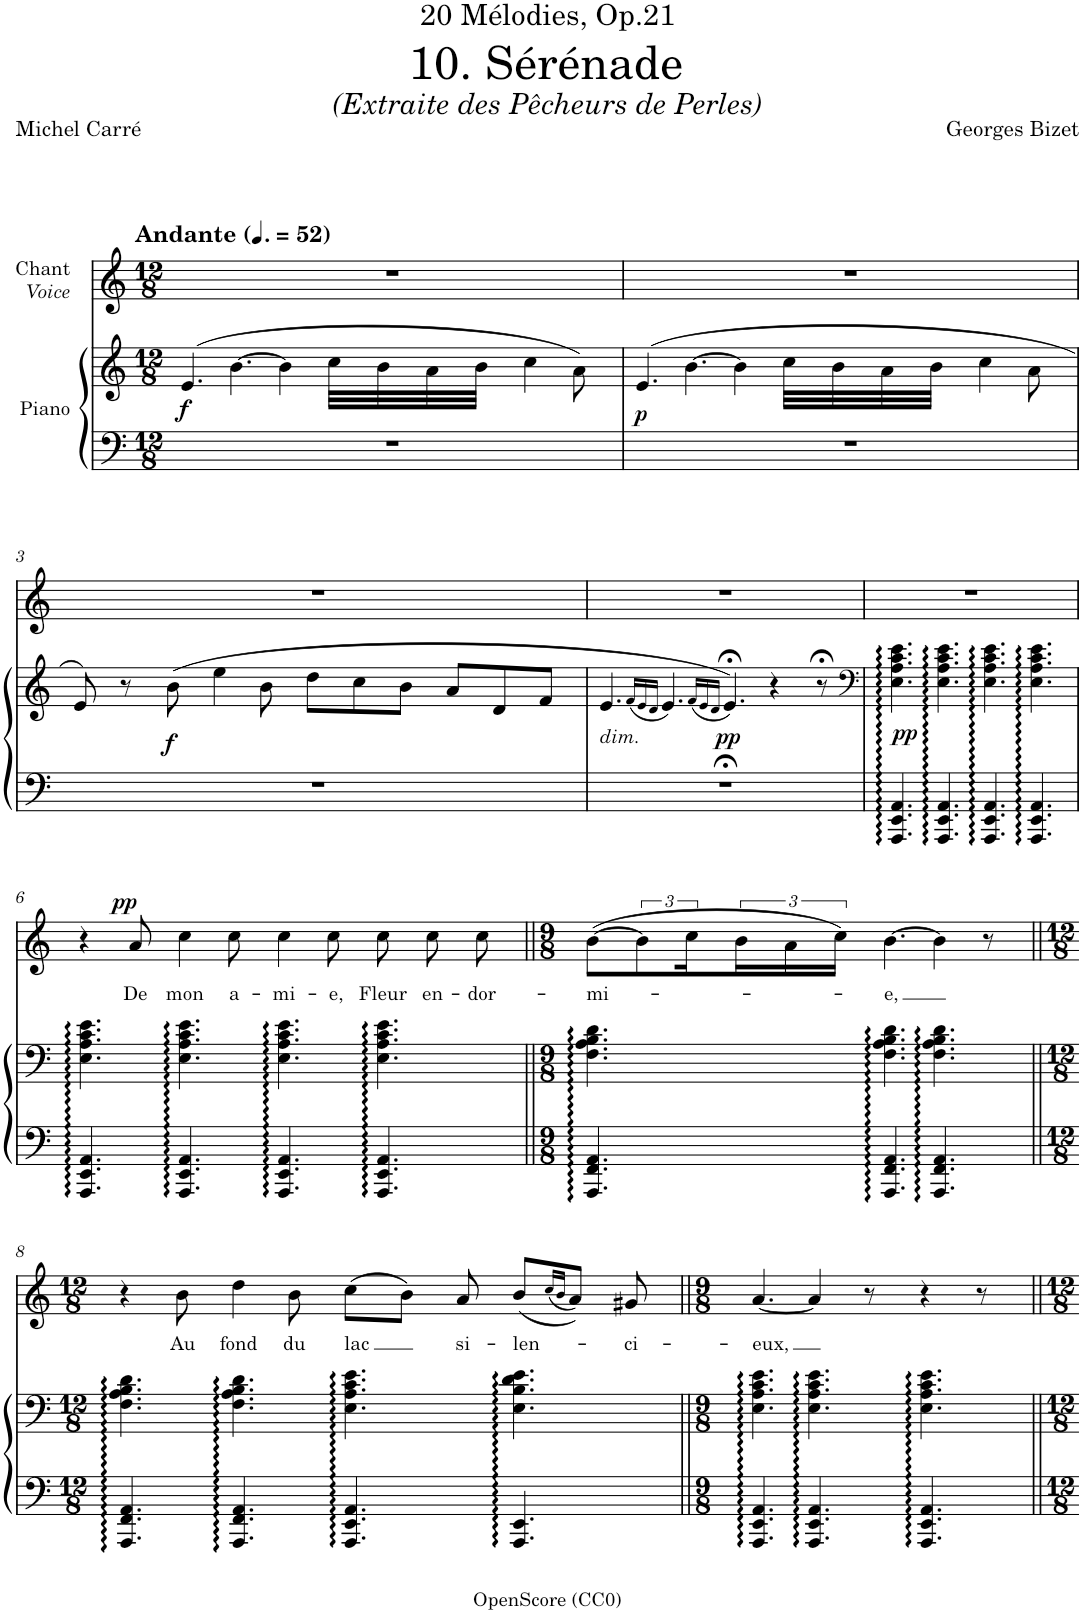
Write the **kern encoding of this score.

**kern	**kern	**dynam	**kern	**text	**dynam
*part2	*part2	*part2	*part1	*part1	*part1
*staff3	*staff2	*staff2/3	*staff1	*staff1	*staff1
*I"Piano	*	*	*I"Chant Voice	*	*
*I'Pno	*	*	*	*	*
*clefF4	*clefG2	*	*clefG2	*	*
*k[]	*k[]	*	*k[]	*	*
*M12/8	*M12/8	*	*M12/8	*	*
*MM78	*MM78	*	*MM78	*	*
=1	=1	=1	=1	=1	=1
!	!	!	!LO:TX:a:B:t=Andante	!	!
!	!	!LO:DY:b	!	!	!
1.r	(4.e/	f	1.r	.	.
.	[4.b\	.	.	.	.
.	4b\]	.	.	.	.
.	32cc\LLL	.	.	.	.
.	32b\	.	.	.	.
.	32a\	.	.	.	.
.	32b\JJJ	.	.	.	.
.	4cc\	.	.	.	.
.	8a\)	.	.	.	.
=2	=2	=2	=2	=2	=2
!	!	!LO:DY:b	!	!	!
1.r	(4.e/	p	1.r	.	.
.	[4.b\	.	.	.	.
.	4b\]	.	.	.	.
.	32cc\LLL	.	.	.	.
.	32b\	.	.	.	.
.	32a\	.	.	.	.
.	32b\JJJ	.	.	.	.
.	4cc\	.	.	.	.
.	8a\	.	.	.	.
!!LO:LB:g=z
=3	=3	=3	=3	=3	=3
1.r	8e/)	.	1.r	.	.
.	8r	.	.	.	.
!	!	!LO:DY:b	!	!	!
.	(8b\	f	.	.	.
.	4ee\	.	.	.	.
.	8b\	.	.	.	.
.	8dd\L	.	.	.	.
.	8cc\	.	.	.	.
.	8b\J	.	.	.	.
.	8a/L	.	.	.	.
.	8d/	.	.	.	.
.	8f/J	.	.	.	.
=4	=4	=4	=4	=4	=4
!	!LO:TX:b:i:t=dim.	!	!	!	!
1.r;<	4.e/	.	1.r	.	.
.	(16qf/LL	.	.	.	.
.	16qe/	.	.	.	.
.	16qd/JJ	.	.	.	.
.	4.e/)	.	.	.	.
.	(16qf/LL	.	.	.	.
.	16qe/	.	.	.	.
.	16qd/JJ	.	.	.	.
!	!	!LO:DY:b	!	!	!
.	4.e;</))	pp	.	.	.
.	4r	.	.	.	.
.	8r;<	.	.	.	.
=5	=5	=5	=5	=5	=5
*	*clefF4	*	*	*	*
!	!	!LO:DY:b	!	!	!
4.AAA/ 4.EE/ 4.AA/	4.E\ 4.A\ 4.c\ 4.e\	pp	1.r	.	.
4.AAA/ 4.EE/ 4.AA/	4.E\ 4.A\ 4.c\ 4.e\	.	.	.	.
4.AAA/ 4.EE/ 4.AA/	4.E\ 4.A\ 4.c\ 4.e\	.	.	.	.
4.AAA/ 4.EE/ 4.AA/	4.E\ 4.A\ 4.c\ 4.e\	.	.	.	.
!!LO:LB:g=z
=6	=6	=6	=6	=6	=6
4.AAA/ 4.EE/ 4.AA/	4.E\ 4.A\ 4.c\ 4.e\	.	4r	.	.
!	!	!	!	!LO:LY:b	!LO:DY:a
.	.	.	8a/	De	pp
!	!	!	!	!LO:LY:b	!
4.AAA/ 4.EE/ 4.AA/	4.E\ 4.A\ 4.c\ 4.e\	.	4cc\	mon	.
!	!	!	!	!LO:LY:b	!
.	.	.	8cc\	a-	.
!	!	!	!	!LO:LY:b	!
4.AAA/ 4.EE/ 4.AA/	4.E\ 4.A\ 4.c\ 4.e\	.	4cc\	-mi-	.
!	!	!	!	!LO:LY:b	!
.	.	.	8cc\	-e,	.
!	!	!	!	!LO:LY:b	!
4.AAA/ 4.EE/ 4.AA/	4.E\ 4.A\ 4.c\ 4.e\	.	8cc\	Fleur	.
!	!	!	!	!LO:LY:b	!
.	.	.	8cc\	en-	.
!	!	!	!	!LO:LY:b	!
.	.	.	8cc\	-dor-	.
=7||	=7||	=7||	=7||	=7||	=7||
*M9/8	*M9/8	*	*M9/8	*	*
!	!	!	!	!LO:LY:b	!
4.AAA/ 4.FF/ 4.AA/	4.F\ 4.A\ 4.B\ 4.d\	.	([8b\L	-mi-	.
.	.	.	12b\]	.	.
.	.	.	24cc\L	.	.
.	.	.	24b\	.	.
.	.	.	24a\	.	.
.	.	.	24cc\JJ)	.	.
!	!	!	!	!LO:LY:b	!
4.AAA/ 4.FF/ 4.AA/	4.F\ 4.A\ 4.B\ 4.d\	.	[4.b\	-e,	.
4.AAA/ 4.FF/ 4.AA/	4.F\ 4.A\ 4.B\ 4.d\	.	4b\]	.	.
.	.	.	8r	.	.
!!LO:LB:g=z
=8||	=8||	=8||	=8||	=8||	=8||
*M12/8	*M12/8	*	*M12/8	*	*
4.AAA/ 4.FF/ 4.AA/	4.F\ 4.A\ 4.B\ 4.d\	.	4r	.	.
!	!	!	!	!LO:LY:b	!
.	.	.	8b\	Au	.
!	!	!	!	!LO:LY:b	!
4.AAA/ 4.FF/ 4.AA/	4.F\ 4.A\ 4.B\ 4.d\	.	4dd\	fond	.
!	!	!	!	!LO:LY:b	!
.	.	.	8b\	du	.
!	!	!	!	!LO:LY:b	!
4.AAA/ 4.EE/ 4.AA/	4.E\ 4.A\ 4.c\ 4.e\	.	(8cc\L	lac	.
.	.	.	8b\J)	.	.
!	!	!	!	!LO:LY:b	!
.	.	.	8a/	si-	.
!	!	!	!	!LO:LY:b	!
4.AAA/ 4.EE/	4.E\ 4.B\ 4.d\ 4.e\	.	(8b/L	-len-	.
.	.	.	(16qcc/LL	.	.
.	.	.	16qb/JJ	.	.
.	.	.	8a/J))	.	.
!	!	!	!	!LO:LY:b	!
.	.	.	8g#X/	ci-	.
=9||	=9||	=9||	=9||	=9||	=9||
*M9/8	*M9/8	*	*M9/8	*	*
!	!	!	!	!LO:LY:b	!
4.AAA/ 4.EE/ 4.AA/	4.E\ 4.A\ 4.c\ 4.e\	.	[4.a/	-eux,	.
4.AAA/ 4.EE/ 4.AA/	4.E\ 4.A\ 4.c\ 4.e\	.	4a/]	.	.
.	.	.	8r	.	.
4.AAA/ 4.EE/ 4.AA/	4.E\ 4.A\ 4.c\ 4.e\	.	4r	.	.
.	.	.	8r	.	.
=||	=||	=||	=||	=||	=||
*-	*-	*-	*-	*-	*-
